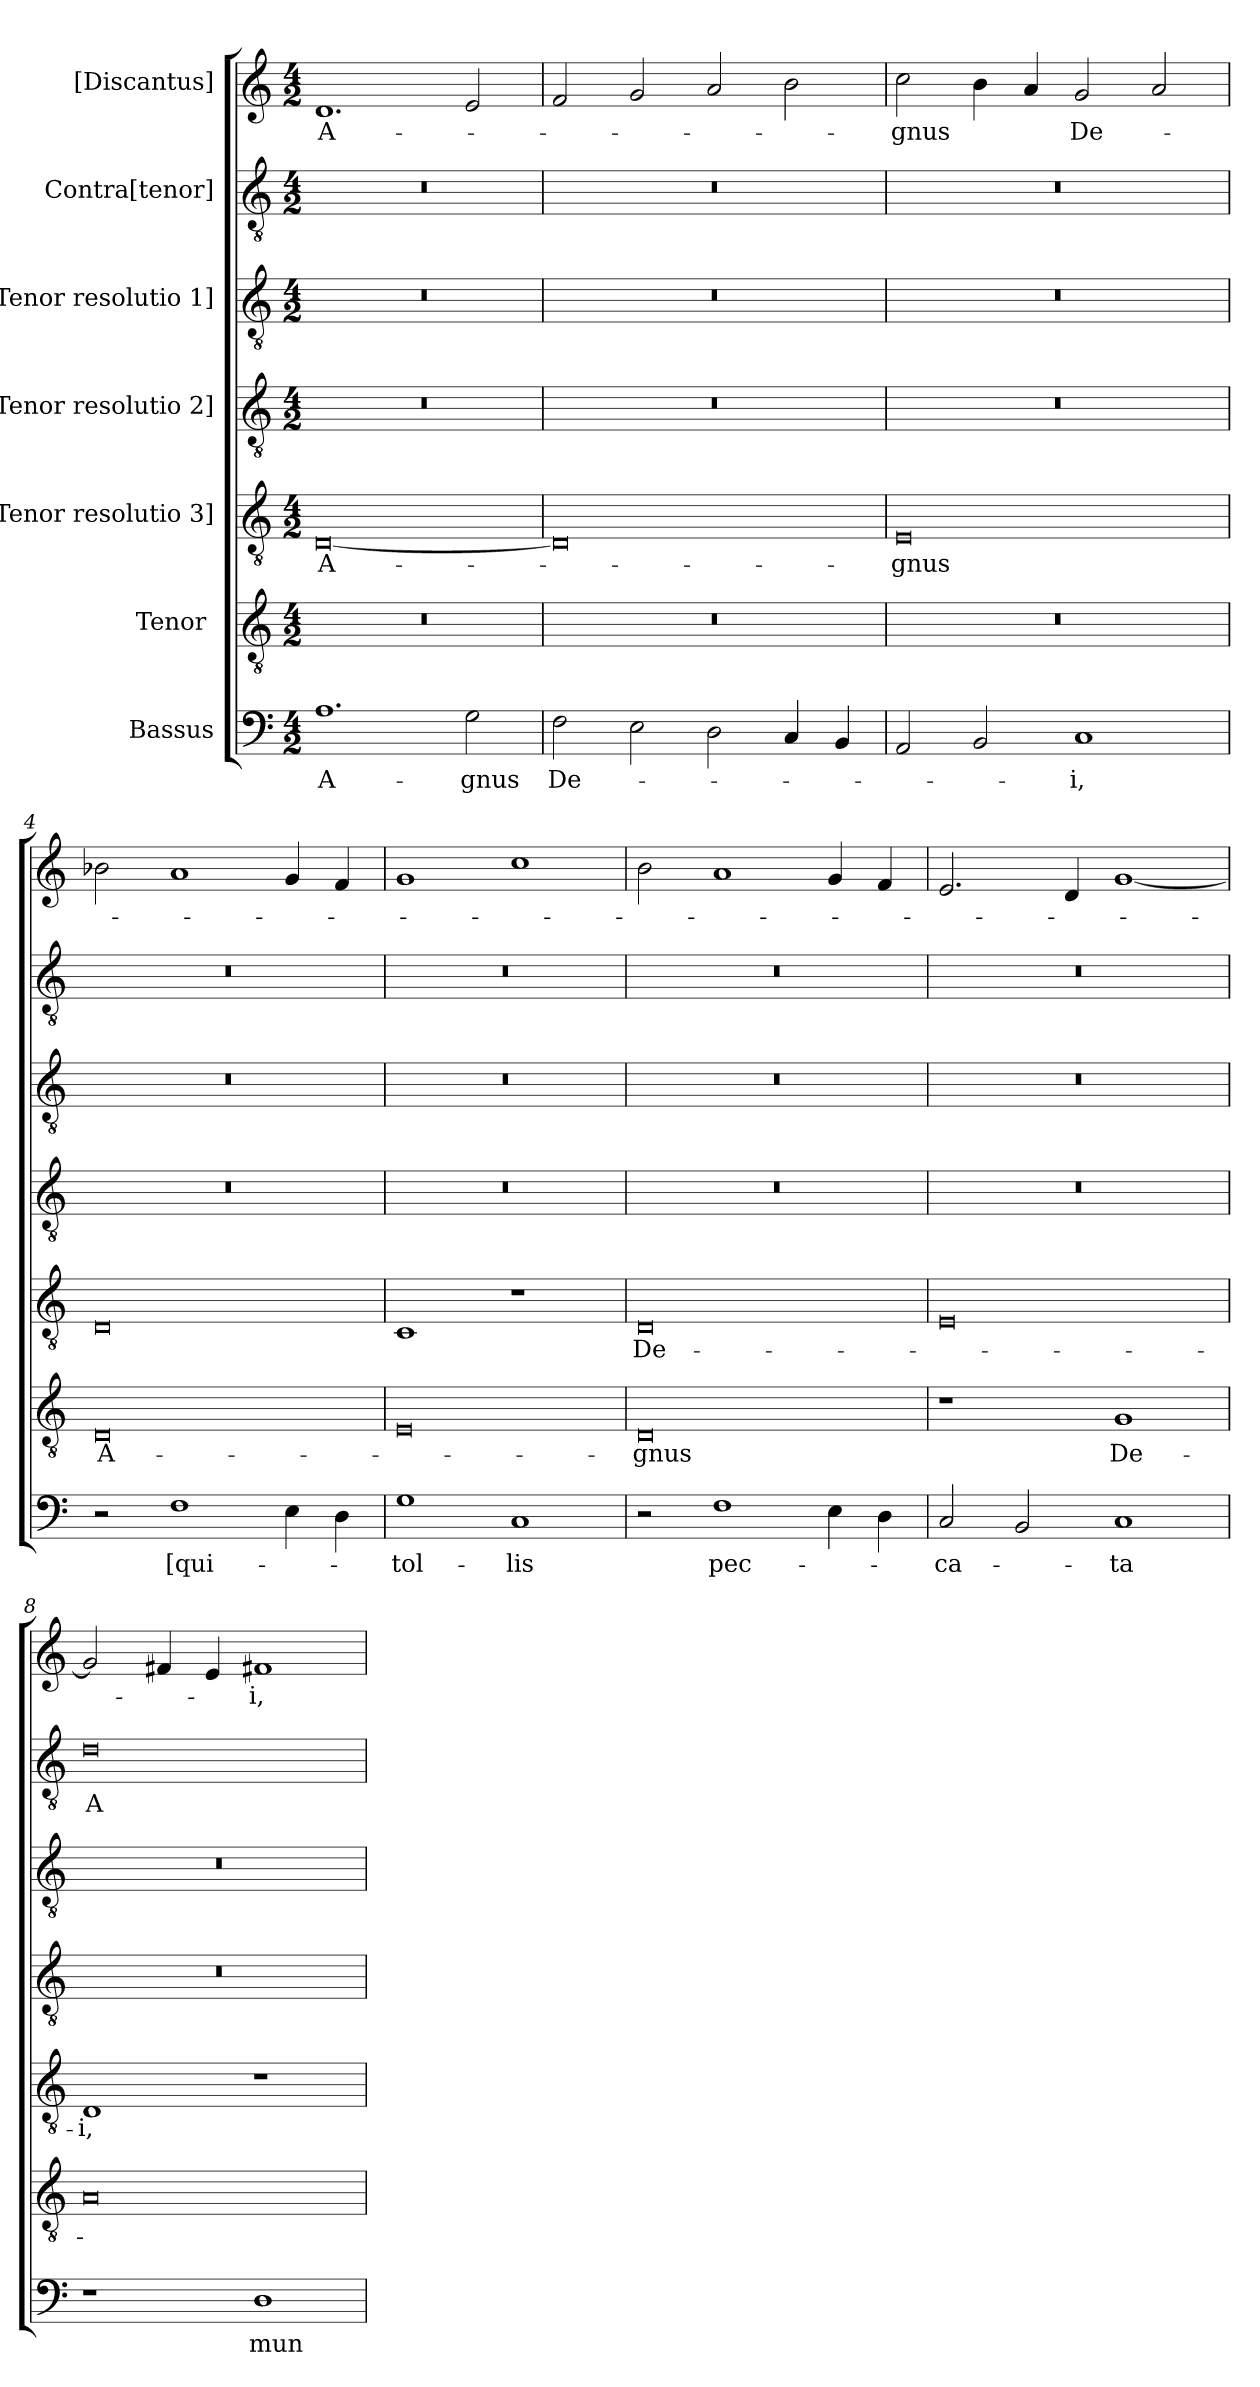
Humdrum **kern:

**kern	**text	**kern	**text	**kern	**text	**kern	**kern	**kern	**text	**kern	**text
*part7	*part7	*part6	*part6	*part5	*part5	*part4	*part3	*part2	*part2	*part1	*part1
*staff7	*staff7	*staff6	*staff6	*staff5	*staff5	*staff4	*staff3	*staff2	*staff2	*staff1	*staff1
*I"Bassus	*	*I"Tenor [4]	*	*I"[Tenor resolutio 3]	*	*I"[Tenor resolutio 2]	*I"[Tenor resolutio 1]	*I"Contra[tenor]	*	*I"[Discantus]	*
*clefF4	*	*clefGv2	*	*clefGv2	*	*clefGv2	*clefGv2	*clefGv2	*	*clefG2	*
*k[]	*	*k[]	*	*k[]	*	*k[]	*k[]	*k[]	*	*k[]	*
*M4/2	*	*M4/2	*	*M4/2	*	*M4/2	*M4/2	*M4/2	*	*M4/2	*
=1	=1	=1	=1	=1	=1	=1	=1	=1	=1	=1	=1
1.A\	A-	0r	.	[0D/	A-	0r	0r	0r	.	1.d/	A-
2G\	-gnus	.	.	.	.	.	.	.	.	2e/	.
=2	=2	=2	=2	=2	=2	=2	=2	=2	=2	=2	=2
2F\	De-	0r	.	0D/]	.	0r	0r	0r	.	2f/	.
2E\	.	.	.	.	.	.	.	.	.	2g/	.
2D\	.	.	.	.	.	.	.	.	.	2a/	.
4C/	.	.	.	.	.	.	.	.	.	2b\	.
4BB/	.	.	.	.	.	.	.	.	.	.	.
=3	=3	=3	=3	=3	=3	=3	=3	=3	=3	=3	=3
2AA/	.	0r	.	0E/	-gnus	0r	0r	0r	.	2cc\	-gnus
2BB/	.	.	.	.	.	.	.	.	.	4b\	.
.	.	.	.	.	.	.	.	.	.	4a/	.
1C/	-i,	.	.	.	.	.	.	.	.	2g/	De-
.	.	.	.	.	.	.	.	.	.	2a/	.
=4	=4	=4	=4	=4	=4	=4	=4	=4	=4	=4	=4
2r	.	0D/	A-	0D/	.	0r	0r	0r	.	2b-X\	.
1F\	[qui-	.	.	.	.	.	.	.	.	1a/	.
4E\	.	.	.	.	.	.	.	.	.	4g/	.
4D\	.	.	.	.	.	.	.	.	.	4f/	.
=5	=5	=5	=5	=5	=5	=5	=5	=5	=5	=5	=5
1G\	tol-	0E/	.	1C/	.	0r	0r	0r	.	1g/	.
1C/	-lis	.	.	1r	.	.	.	.	.	1cc\	.
=6	=6	=6	=6	=6	=6	=6	=6	=6	=6	=6	=6
2r	.	0D/	-gnus	0D/	De-	0r	0r	0r	.	2b\	.
1F\	pec-	.	.	.	.	.	.	.	.	1a/	.
4E\	.	.	.	.	.	.	.	.	.	4g/	.
4D\	.	.	.	.	.	.	.	.	.	4f/	.
=7	=7	=7	=7	=7	=7	=7	=7	=7	=7	=7	=7
2C/	-ca-	1r	.	0E/	.	0r	0r	0r	.	2.e/	.
2BB/	.	.	.	.	.	.	.	.	.	.	.
.	.	.	.	.	.	.	.	.	.	4d/	.
1C/	-ta	1G/	De-	.	.	.	.	.	.	[1g/	.
=8	=8	=8	=8	=8	=8	=8	=8	=8	=8	=8	=8
1r	.	0A/	.	1D/	-i,	0r	0r	0d\	A-	2g/]	.
.	.	.	.	.	.	.	.	.	.	4f#X/	.
.	.	.	.	.	.	.	.	.	.	4e/	.
1D\	mun-	.	.	1r	.	.	.	.	.	1f#X/	-i,
=	=	=	=	=	=	=	=	=	=	=	=
*-	*-	*-	*-	*-	*-	*-	*-	*-	*-	*-	*-
